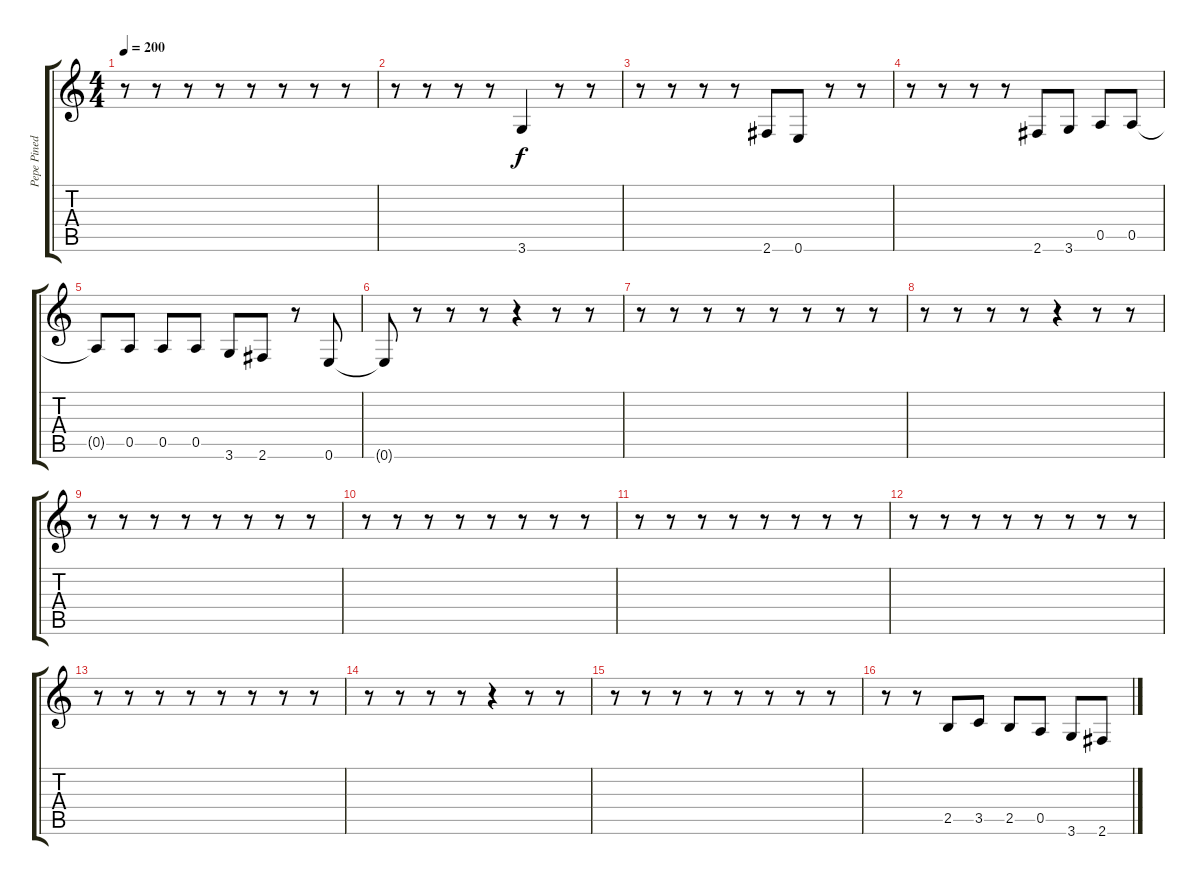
\track ("Pepe Pinedo" "Pepe Pined") {instrument electricbassfinger}
\staff {score tabs}
\tuning (E4 B3 G3 D3 A2 E2) {hide}
\ts (4 4)
\tempo 200
\clef g2
\ks c
r.8{dy f} r.8 r.8 r.8 r.8 r.8 r.8 r.8 |
r.8 r.8 r.8 r.8 3.6.4 r.8 r.8 |
r.8 r.8 r.8 r.8 2.6.8 0.6.8 r.8 r.8 |
r.8 r.8 r.8 r.8 2.6.8 3.6.8 0.5.8 0.5.8 |
0.5{t}.8 0.5.8 0.5.8 0.5.8 3.6.8 2.6.8 r.8 0.6.8 |
0.6{t}.8 r.8 r.8 r.8 r.4 r.8 r.8 |
r.8 r.8 r.8 r.8 r.8 r.8 r.8 r.8 |
r.8 r.8 r.8 r.8 r.4 r.8 r.8 |
r.8 r.8 r.8 r.8 r.8 r.8 r.8 r.8 |
r.8 r.8 r.8 r.8 r.8 r.8 r.8 r.8 |
r.8 r.8 r.8 r.8 r.8 r.8 r.8 r.8 |
r.8 r.8 r.8 r.8 r.8 r.8 r.8 r.8 |
r.8 r.8 r.8 r.8 r.8 r.8 r.8 r.8 |
r.8 r.8 r.8 r.8 r.4 r.8 r.8 |
r.8 r.8 r.8 r.8 r.8 r.8 r.8 r.8 |
r.8 r.8 2.5.8 3.5.8 2.5.8 0.5.8 3.6.8 2.6.8
